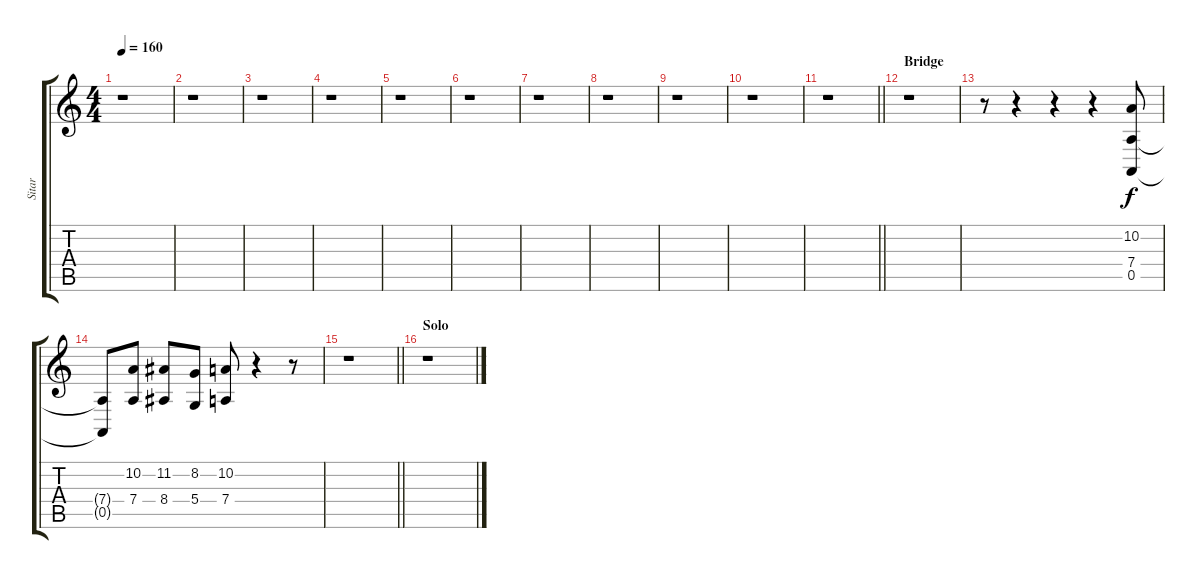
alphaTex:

\track ("Sitar" "Sitar") {instrument sitar}
\staff {score tabs}
\tuning (E4 B3 G3 D3 A2 E2) {hide}
\ts (4 4)
\tempo 160
\clef g2
\ks c
r.1{dy f} |
r.1 |
r.1 |
r.1 |
r.1 |
r.1 |
r.1 |
r.1 |
r.1 |
r.1 |
\barLineRight lightlight
r.1 |
\section ("" "Bridge")
r.1 |
r.8 r.4 r.4 r.4 (10.2 7.4 0.5).8 |
(7.4{t} 0.5{t}).8 (10.2 7.4).8 (11.2 8.4).8 (8.2 5.4).8 (10.2 7.4).8 r.4 r.8 |
\barLineRight lightlight
r.1 |
\section ("" "Solo")
r.1
